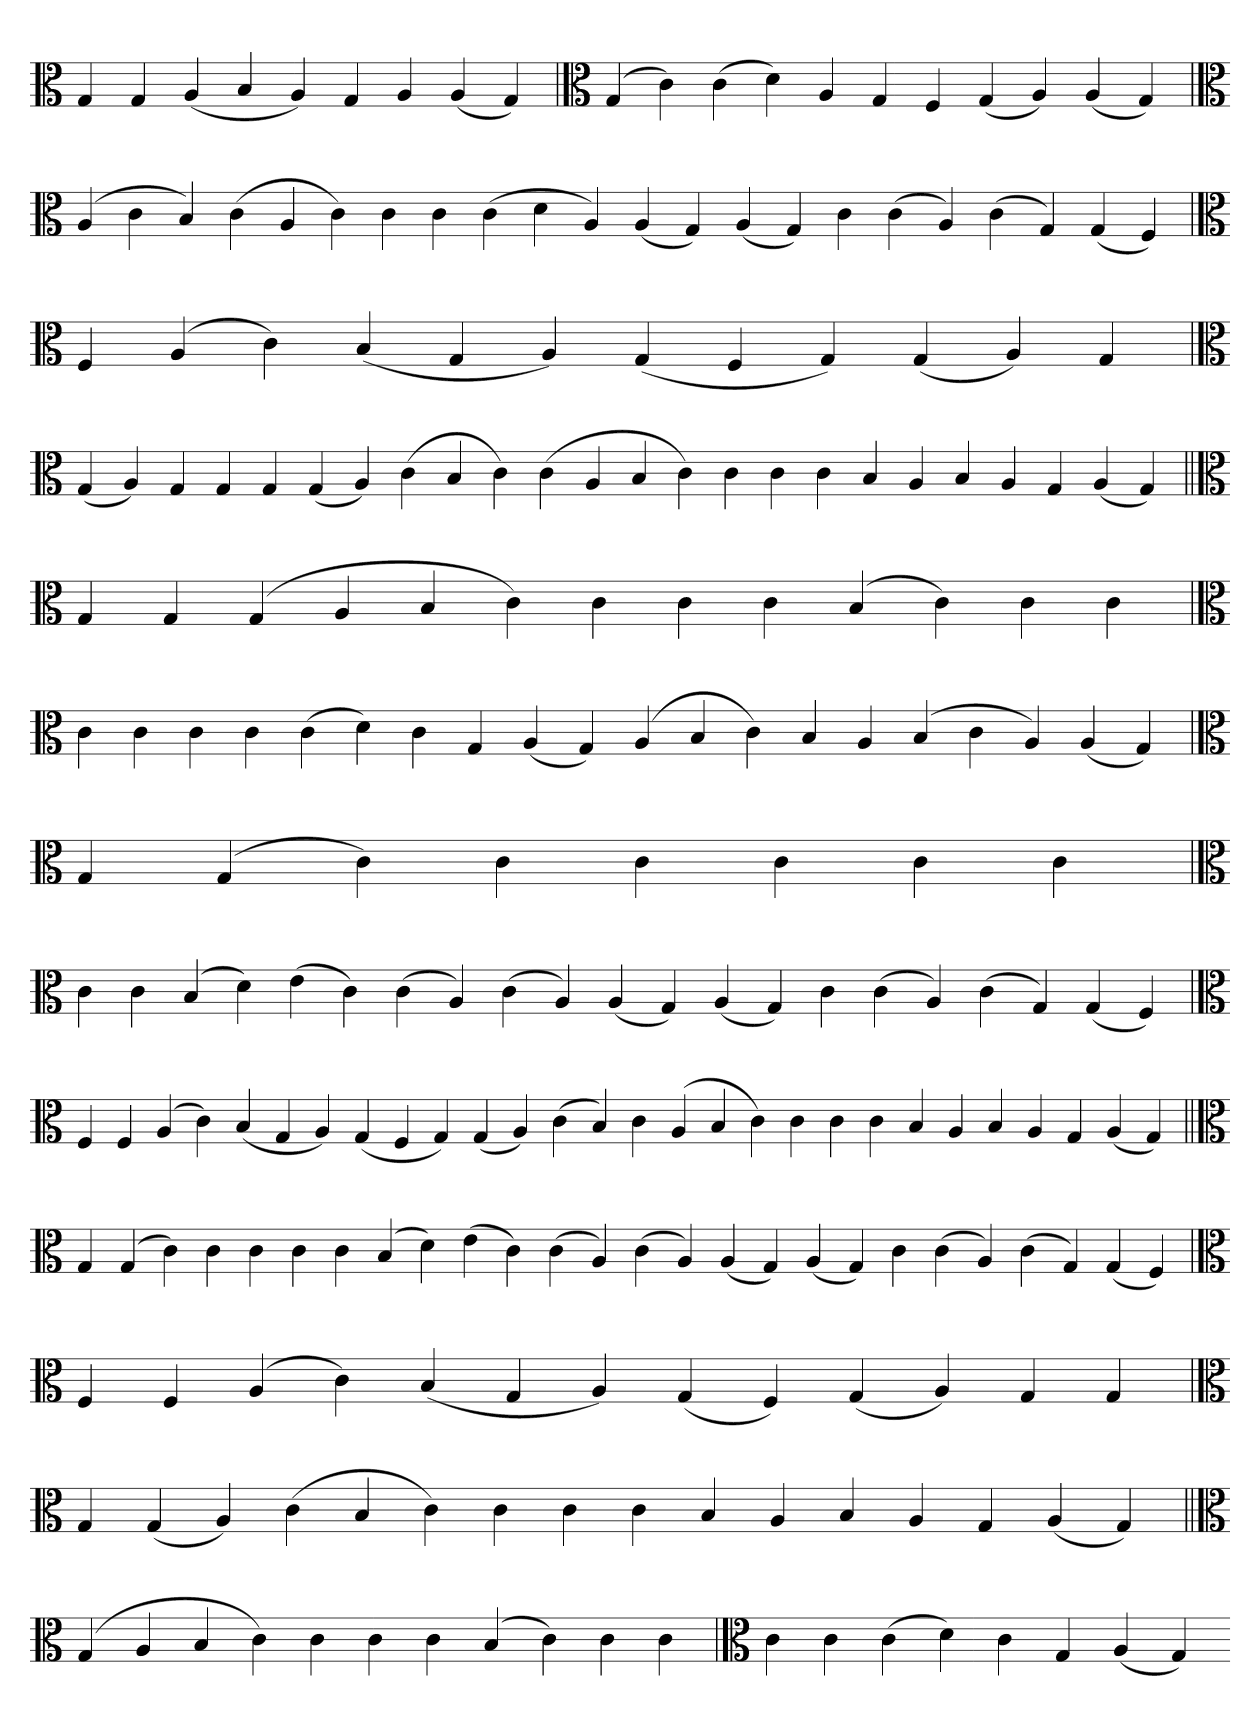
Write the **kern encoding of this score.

**kern
*part1
*staff1
*clefC3
=
4G
4G
(4A
4B
4A)
4G
4A
(4A
4G)
=`
*clefC3
(4G
4c)
(4c
4d)
4A
4G
4F
(4G
4A)
(4A
4G)
='
*clefC3
(4A
4c
4B)
(4c
4A
4c)
4c
4c
(4c
4d
4A)
(4A
4G)
(4A
4G)
4c
(4c
4A)
(4c
4G)
(4G
4F)
=
*clefC3
4F
(4A
4c)
(4B
4G
4A)
(4G
4F
4G)
(4G
4A)
4G
=`
*clefC3
(4G
4A)
4G
4G
4G
(4G
4A)
(4c
4B
4c)
(4c
4A
4B
4c)
4c
4c
4c
4B
4A
4B
4A
4G
(4A
4G)
=||
*clefC3
4G
4G
(4G
4A
4B
4c)
4c
4c
4c
(4B
4c)
4c
4c
=`
*clefC3
4c
4c
4c
4c
(4c
4d)
4c
4G
(4A
4G)
(4A
4B
4c)
4B
4A
(4B
4c
4A)
(4A
4G)
=
*clefC3
4G
(4G
4c)
4c
4c
4c
4c
4c
=`
*clefC3
4c
4c
(4B
4d)
(4e
4c)
(4c
4A)
(4c
4A)
(4A
4G)
(4A
4G)
4c
(4c
4A)
(4c
4G)
(4G
4F)
=
*clefC3
4F
4F
(4A
4c)
(4B
4G
4A)
(4G
4F
4G)
(4G
4A)
(4c
4B)
4c
(4A
4B
4c)
4c
4c
4c
4B
4A
4B
4A
4G
(4A
4G)
=||
*clefC3
4G
(4G
4c)
4c
4c
4c
4c
(4B
4d)
(4e
4c)
(4c
4A)
(4c
4A)
(4A
4G)
(4A
4G)
4c
(4c
4A)
(4c
4G)
(4G
4F)
=
*clefC3
4F
4F
(4A
4c)
(4B
4G
4A)
(4G
4F)
(4G
4A)
4G
4G
=`
*clefC3
4G
(4G
4A)
(4c
4B
4c)
4c
4c
4c
4B
4A
4B
4A
4G
(4A
4G)
=||
*clefC3
(4G
4A
4B
4c)
4c
4c
4c
(4B
4c)
4c
4c
=`
*clefC3
4c
4c
(4c
4d)
4c
4G
(4A
4G)
=-
*-
